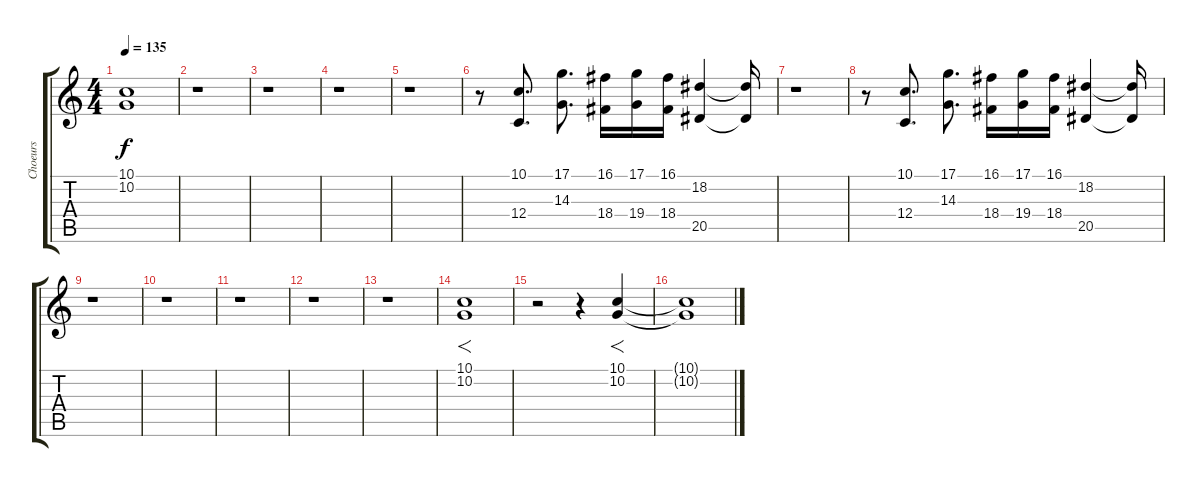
\track ("Choeurs" "Choeurs") {solo instrument choiraahs}
\staff {score tabs}
\tuning (D4 A3 F3 C3 G2 D2) {hide}
\ts (4 4)
\tempo 135
\clef g2
\ks c
(10.1{t} 10.2{t}).1{dy f} |
r.1 |
r.1 |
r.1 |
r.1 |
r.8{volume 12 instrument lead2sawtooth} (10.1 12.4).8{d} (17.1 14.3).8{d} (16.1 18.4).16 (17.1 19.4).16 (16.1 18.4).16 (18.2 20.5).4 (18.2{t} 20.5{t}).16 |
r.1 |
r.8 (10.1 12.4).8{d volume 12 instrument lead2sawtooth} (17.1 14.3).8{d} (16.1 18.4).16 (17.1 19.4).16 (16.1 18.4).16 (18.2 20.5).4 (18.2{t} 20.5{t}).16 |
r.1{volume 13 instrument choiraahs} |
r.1 |
r.1 |
r.1 |
r.1 |
(10.1 10.2).1{f} |
r.2 r.4 (10.1 10.2).4{f} |
(10.1{t} 10.2{t}).1
